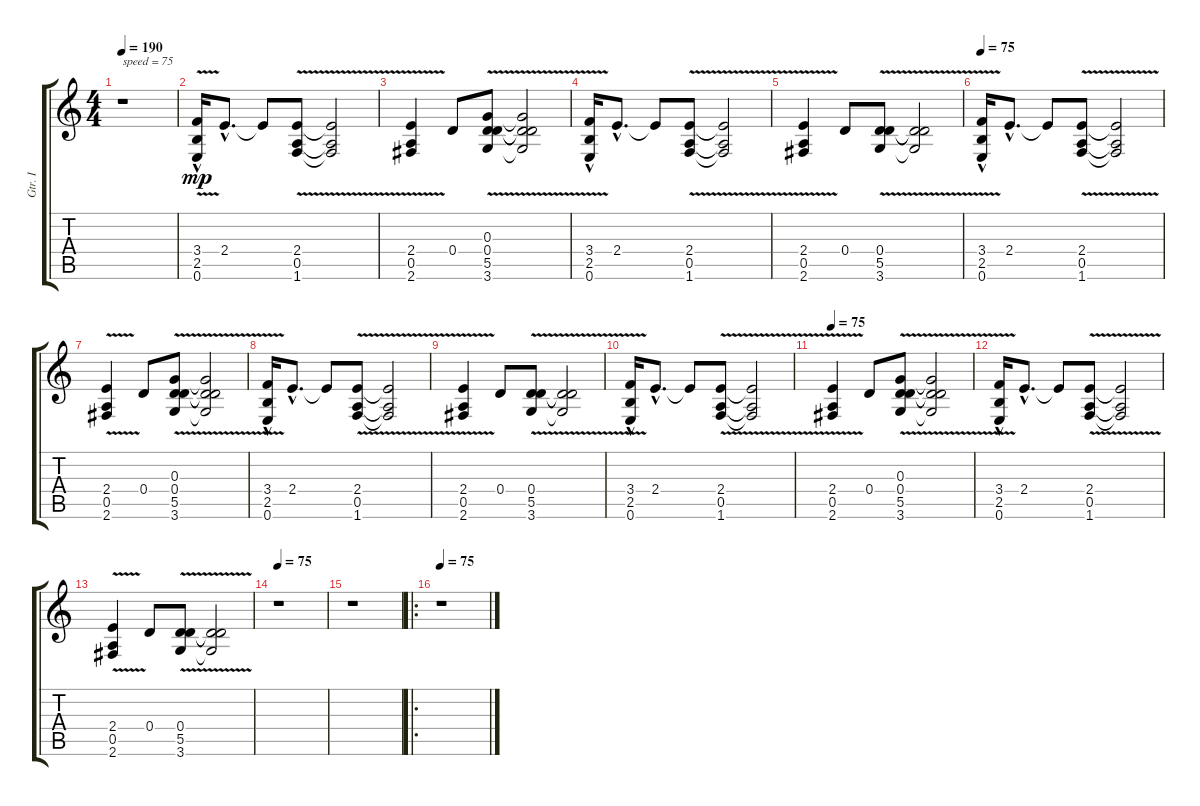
\track ("Gtr. I" "Gtr. I") {instrument acousticguitarsteel}
\staff {score tabs}
\tuning (E4 B3 G3 D3 A2 E2) {hide}
\ts (4 4)
\tempo 190
\tempo 75
\tempo 190
\clef g2
\ks c
r.1{txt "speed = 75" dy mp instrument acousticguitarsteel} |
(3.4{v} 2.5{v hac} 0.6{v hac}).16 2.4{hac}.8{d} 2.4{t}.8 (2.4{v} 0.5{v} 1.6{v}).8 (2.4{t} 0.5{t} 1.6{t}).2 |
(2.4{v} 0.5{v} 2.6{v}).4 0.4.8 (0.3{v} 0.4{v} 5.5{v} 3.6{v}).8 (0.3{t} 0.4{t} 5.5{t} 3.6{t}).2 |
(3.4{v} 2.5{v hac} 0.6{v hac}).16 2.4{hac}.8{d} 2.4{t}.8 (2.4{v} 0.5{v} 1.6{v}).8 (2.4{t} 0.5{t} 1.6{t}).2 |
(2.4{v} 0.5{v} 2.6{v}).4 0.4.8 (0.4{v} 5.5{v} 3.6{v}).8 (0.4{t} 5.5{t} 3.6{t}).2 |
\tempo 75
(3.4{v} 2.5{v hac} 0.6{v hac}).16 2.4{hac}.8{d} 2.4{t}.8 (2.4{v} 0.5{v} 1.6{v}).8 (2.4{t} 0.5{t} 1.6{t}).2 |
(2.4{v} 0.5{v} 2.6{v}).4 0.4.8 (0.3{v} 0.4{v} 5.5{v} 3.6{v}).8 (0.3{t} 0.4{t} 5.5{t} 3.6{t}).2 |
(3.4{v} 2.5{v hac} 0.6{v hac}).16 2.4{hac}.8{d} 2.4{t}.8 (2.4{v} 0.5{v} 1.6{v}).8 (2.4{t} 0.5{t} 1.6{t}).2 |
(2.4{v} 0.5{v} 2.6{v}).4 0.4.8 (0.4{v} 5.5{v} 3.6{v}).8 (0.4{t} 5.5{t} 3.6{t}).2 |
(3.4{v} 2.5{v hac} 0.6{v hac}).16 2.4{hac}.8{d} 2.4{t}.8 (2.4{v} 0.5{v} 1.6{v}).8 (2.4{t} 0.5{t} 1.6{t}).2 |
\tempo 75
(2.4{v} 0.5{v} 2.6{v}).4 0.4.8 (0.3{v} 0.4{v} 5.5{v} 3.6{v}).8 (0.3{t} 0.4{t} 5.5{t} 3.6{t}).2 |
(3.4{v} 2.5{v hac} 0.6{v hac}).16 2.4{hac}.8{d} 2.4{t}.8 (2.4{v} 0.5{v} 1.6{v}).8 (2.4{t} 0.5{t} 1.6{t}).2 |
(2.4{v} 0.5{v} 2.6{v}).4 0.4.8 (0.4{v} 5.5{v} 3.6{v}).8 (0.4{t} 5.5{t} 3.6{t}).2 |
\tempo 75
r.1 |
r.1 |
\ro
\tempo 75
r.1
